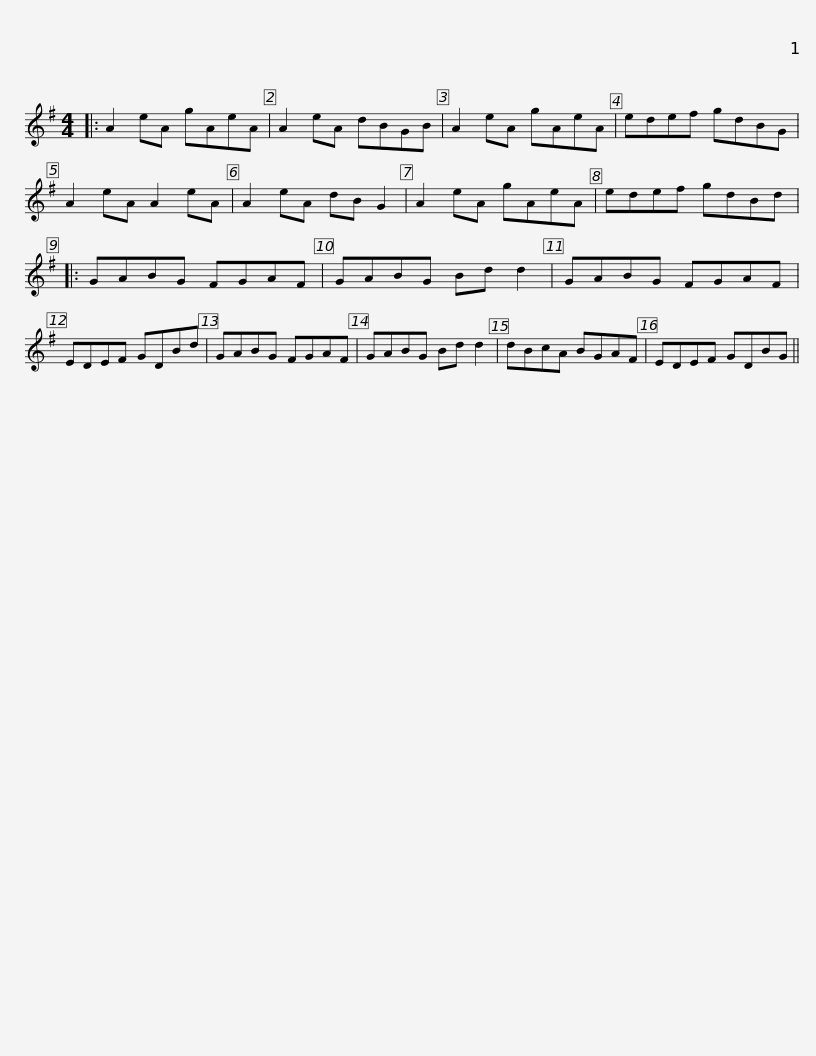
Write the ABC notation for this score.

X:1
L:1/8
M:4/4
I:linebreak $
K:G
V:1 treble
V:1
|: A2 eA gAeA | A2 eA dBGB | A2 eA gAeA | edef gdBG | A2 eA A2 eA | %5
 A2 eA dB G2 |$ A2 eA gAeA | edef gdBd |: GABG FGAF | GABG Bd d2 | %10
 GABG FGAF | EDEF GDBd |$ GABG FGAF | GABG Bd d2 | dBcA BGAF | %15
 EDEF GDBG || %16
